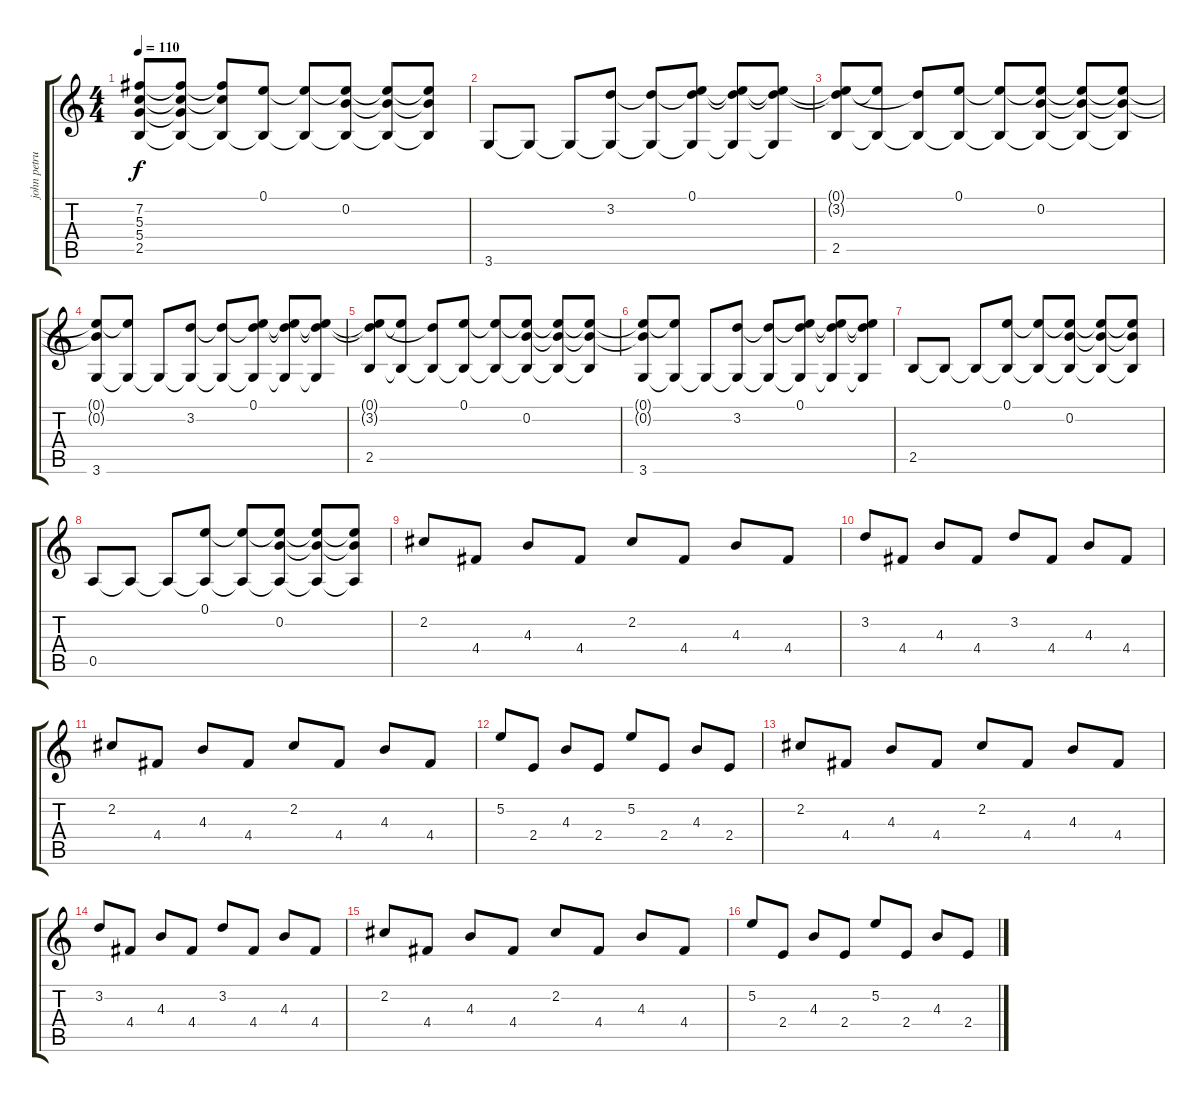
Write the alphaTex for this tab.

\track ("john petrucci" "john petru") {instrument electricguitarclean}
\staff {score tabs}
\tuning (E4 B3 G3 D3 A2 E2) {hide}
\ts (4 4)
\tempo 110
\clef g2
\ks c
(7.2{t} 5.3{t} 5.4{t} 2.5).8{dy f} (7.2{t} 5.3{t} 5.4{t} 2.5{t}).8 (7.2{t} 5.3{t} 2.5{t}).8 (0.1 2.5{t}).8 (0.1{t} 2.5{t}).8 (0.1{t} 0.2 2.5{t}).8 (0.1{t} 0.2{t} 2.5{t}).8 (0.1{t} 0.2{t} 2.5{t}).8 |
3.6.8 3.6{t}.8 3.6{t}.8 (3.2 3.6{t}).8 (3.2{t} 3.6{t}).8 (0.1 3.2{t} 3.6{t}).8 (0.1{t} 3.2{t} 3.6{t}).8 (0.1{t} 3.2{t} 3.6{t}).8 |
(0.1{t} 3.2{t} 2.5).8 (0.1{t} 2.5{t}).8 (3.2{t} 2.5{t}).8 (0.1 2.5{t}).8 (0.1{t} 2.5{t}).8 (0.1{t} 0.2 2.5{t}).8 (0.1{t} 0.2{t} 2.5{t}).8 (0.1{t} 0.2{t} 2.5{t}).8 |
(0.1{t} 0.2{t} 3.6).8 (0.1{t} 3.6{t}).8 3.6{t}.8 (3.2 3.6{t}).8 (3.2{t} 3.6{t}).8 (0.1 3.2{t} 3.6{t}).8 (0.1{t} 3.2{t} 3.6{t}).8 (0.1{t} 3.2{t} 3.6{t}).8 |
(0.1{t} 3.2{t} 2.5).8 (0.1{t} 2.5{t}).8 (3.2{t} 2.5{t}).8 (0.1 2.5{t}).8 (0.1{t} 2.5{t}).8 (0.1{t} 0.2 2.5{t}).8 (0.1{t} 0.2{t} 2.5{t}).8 (0.1{t} 0.2{t} 2.5{t}).8 |
(0.1{t} 0.2{t} 3.6).8 (0.1{t} 3.6{t}).8 3.6{t}.8 (3.2 3.6{t}).8 (3.2{t} 3.6{t}).8 (0.1 3.2{t} 3.6{t}).8 (0.1{t} 3.2{t} 3.6{t}).8 (0.1{t} 3.2{t} 3.6{t}).8 |
2.5.8 2.5{t}.8 2.5{t}.8 (0.1 2.5{t}).8 (0.1{t} 2.5{t}).8 (0.1{t} 0.2 2.5{t}).8 (0.1{t} 0.2{t} 2.5{t}).8 (0.1{t} 0.2{t} 2.5{t}).8 |
0.5.8 0.5{t}.8 0.5{t}.8 (0.1 0.5{t}).8 (0.1{t} 0.5{t}).8 (0.1{t} 0.2 0.5{t}).8 (0.1{t} 0.2{t} 0.5{t}).8 (0.1{t} 0.2{t} 0.5{t}).8 |
2.2.8{instrument electricguitarmuted} 4.4.8 4.3.8 4.4.8 2.2.8 4.4.8 4.3.8 4.4.8 |
3.2.8 4.4.8 4.3.8 4.4.8 3.2.8 4.4.8 4.3.8 4.4.8 |
2.2.8 4.4.8 4.3.8 4.4.8 2.2.8 4.4.8 4.3.8 4.4.8 |
5.2.8 2.4.8 4.3.8 2.4.8 5.2.8 2.4.8 4.3.8 2.4.8 |
2.2.8{instrument electricguitarmuted} 4.4.8 4.3.8 4.4.8 2.2.8 4.4.8 4.3.8 4.4.8 |
3.2.8 4.4.8 4.3.8 4.4.8 3.2.8 4.4.8 4.3.8 4.4.8 |
2.2.8 4.4.8 4.3.8 4.4.8 2.2.8 4.4.8 4.3.8 4.4.8 |
5.2.8 2.4.8 4.3.8 2.4.8 5.2.8 2.4.8 4.3.8 2.4.8
